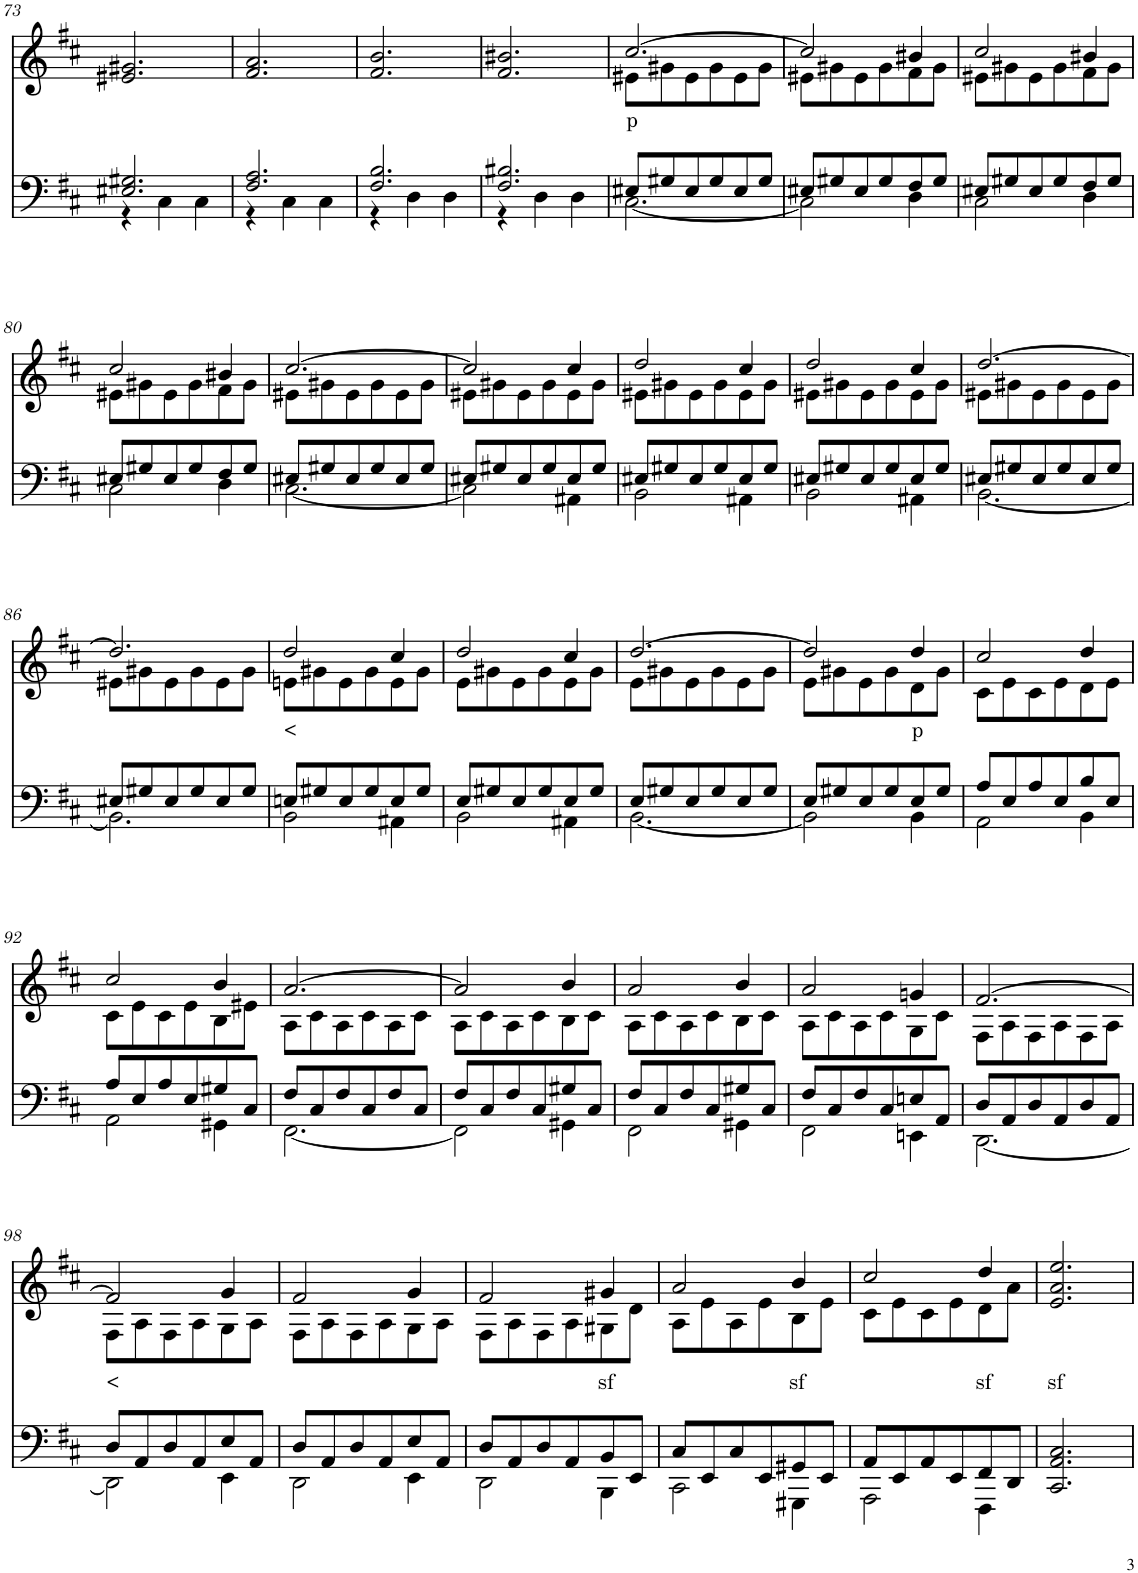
**kern	**kern	**text
*part2	*part1	*part1
*staff2	*staff1	*staff1
*I"piano	*I"piano	*
*I'Pno	*I'Pno	*
!!LO:PB:g=z
*clefF4	*clefG2	*
*k[f#c#]	*k[f#c#]	*
*D:	*D:	*
*M3/4	*M3/4	*
=73	=73	=73
*^	*	*
2.E#X/ 2.G#X/	4r	2.e#X/ 2.g#X/	.
.	4C#\	.	.
.	4C#\	.	.
=74	=74	=74	=74
2.F#/ 2.A/	4r	2.f#/ 2.a/	.
.	4C#\	.	.
.	4C#\	.	.
=75	=75	=75	=75
2.F#/ 2.B/	4r	2.f#/ 2.b/	.
.	4D\	.	.
.	4D\	.	.
=76	=76	=76	=76
2.F#/ 2.B#X/	4r	2.f#/ 2.b#X/	.
.	4D\	.	.
.	4D\	.	.
=77	=77	=77	=77
*	*	*^	*
!	!	!	!	!LO:LY:b
8E#X/L	[2.C#\	[2.cc#/	8e#X\L	p
8G#X/	.	.	8g#X\	.
8E#/	.	.	8e#\	.
8G#/	.	.	8g#\	.
8E#/	.	.	8e#\	.
8G#/J	.	.	8g#\J	.
=78	=78	=78	=78	=78
8E#X/L	2C#\]	2cc#/]	8e#X\L	.
8G#X/	.	.	8g#X\	.
8E#/	.	.	8e#\	.
8G#/	.	.	8g#\	.
8F#/	4D\	4b#X/	8f#\	.
8G#/J	.	.	8g#\J	.
=79	=79	=79	=79	=79
8E#X/L	2C#\	2cc#/	8e#X\L	.
8G#X/	.	.	8g#X\	.
8E#/	.	.	8e#\	.
8G#/	.	.	8g#\	.
8F#/	4D\	4b#X/	8f#\	.
8G#/J	.	.	8g#\J	.
!!LO:LB:g=z	!!
=80	=80	=80	=80	=80
8E#X/L	2C#\	2cc#/	8e#X\L	.
8G#X/	.	.	8g#X\	.
8E#/	.	.	8e#\	.
8G#/	.	.	8g#\	.
8F#/	4D\	4b#X/	8f#\	.
8G#/J	.	.	8g#\J	.
=81	=81	=81	=81	=81
8E#X/L	[2.C#\	[2.cc#/	8e#X\L	.
8G#X/	.	.	8g#X\	.
8E#/	.	.	8e#\	.
8G#/	.	.	8g#\	.
8E#/	.	.	8e#\	.
8G#/J	.	.	8g#\J	.
=82	=82	=82	=82	=82
8E#X/L	2C#\]	2cc#/]	8e#X\L	.
8G#X/	.	.	8g#X\	.
8E#/	.	.	8e#\	.
8G#/	.	.	8g#\	.
8E#/	4AA#X\	4cc#/	8e#\	.
8G#/J	.	.	8g#\J	.
=83	=83	=83	=83	=83
8E#X/L	2BB\	2dd/	8e#X\L	.
8G#X/	.	.	8g#X\	.
8E#/	.	.	8e#\	.
8G#/	.	.	8g#\	.
8E#/	4AA#X\	4cc#/	8e#\	.
8G#/J	.	.	8g#\J	.
=84	=84	=84	=84	=84
8E#X/L	2BB\	2dd/	8e#X\L	.
8G#X/	.	.	8g#X\	.
8E#/	.	.	8e#\	.
8G#/	.	.	8g#\	.
8E#/	4AA#X\	4cc#/	8e#\	.
8G#/J	.	.	8g#\J	.
=85	=85	=85	=85	=85
8E#X/L	[2.BB\	[2.dd/	8e#X\L	.
8G#X/	.	.	8g#X\	.
8E#/	.	.	8e#\	.
8G#/	.	.	8g#\	.
8E#/	.	.	8e#\	.
8G#/J	.	.	8g#\J	.
!!LO:LB:g=z	!!
=86	=86	=86	=86	=86
8E#X/L	2.BB\]	2.dd/]	8e#X\L	.
8G#X/	.	.	8g#X\	.
8E#/	.	.	8e#\	.
8G#/	.	.	8g#\	.
8E#/	.	.	8e#\	.
8G#/J	.	.	8g#\J	.
=87	=87	=87	=87	=87
!	!	!	!	!LO:LY:b
8En/L	2BB\	2dd/	8en\L	<
8G#X/	.	.	8g#X\	.
8E/	.	.	8e\	.
8G#/	.	.	8g#\	.
8E/	4AA#X\	4cc#/	8e\	.
8G#/J	.	.	8g#\J	.
=88	=88	=88	=88	=88
8E/L	2BB\	2dd/	8e\L	.
8G#X/	.	.	8g#X\	.
8E/	.	.	8e\	.
8G#/	.	.	8g#\	.
8E/	4AA#X\	4cc#/	8e\	.
8G#/J	.	.	8g#\J	.
=89	=89	=89	=89	=89
8E/L	[2.BB\	[2.dd/	8e\L	.
8G#X/	.	.	8g#X\	.
8E/	.	.	8e\	.
8G#/	.	.	8g#\	.
8E/	.	.	8e\	.
8G#/J	.	.	8g#\J	.
=90	=90	=90	=90	=90
8E/L	2BB\]	2dd/]	8e\L	.
8G#X/	.	.	8g#X\	.
8E/	.	.	8e\	.
8G#/	.	.	8g#\	.
!	!	!	!	!LO:LY:b
8E/	4BB\	4dd/	8d\	p
8G#/J	.	.	8g#\J	.
=91	=91	=91	=91	=91
8A/L	2AA\	2cc#/	8c#\L	.
8E/	.	.	8e\	.
8A/	.	.	8c#\	.
8E/	.	.	8e\	.
8B/	4BB\	4dd/	8d\	.
8E/J	.	.	8e\J	.
!!LO:LB:g=z	!!
=92	=92	=92	=92	=92
8A/L	2AA\	2cc#/	8c#\L	.
8E/	.	.	8e\	.
8A/	.	.	8c#\	.
8E/	.	.	8e\	.
8G#X/	4GG#X\	4b/	8B\	.
8C#/J	.	.	8e#X\J	.
=93	=93	=93	=93	=93
8F#/L	[2.FF#\	[2.a/	8A\L	.
8C#/	.	.	8c#\	.
8F#/	.	.	8A\	.
8C#/	.	.	8c#\	.
8F#/	.	.	8A\	.
8C#/J	.	.	8c#\J	.
=94	=94	=94	=94	=94
8F#/L	2FF#\]	2a/]	8A\L	.
8C#/	.	.	8c#\	.
8F#/	.	.	8A\	.
8C#/	.	.	8c#\	.
8G#X/	4GG#X\	4b/	8B\	.
8C#/J	.	.	8c#\J	.
=95	=95	=95	=95	=95
8F#/L	2FF#\	2a/	8A\L	.
8C#/	.	.	8c#\	.
8F#/	.	.	8A\	.
8C#/	.	.	8c#\	.
8G#X/	4GG#X\	4b/	8B\	.
8C#/J	.	.	8c#\J	.
=96	=96	=96	=96	=96
8F#/L	2FF#\	2a/	8A\L	.
8C#/	.	.	8c#\	.
8F#/	.	.	8A\	.
8C#/	.	.	8c#\	.
8En/	4EEn\	4gn/	8G\	.
8AA/J	.	.	8c#\J	.
=97	=97	=97	=97	=97
8D/L	[2.DD\	[2.f#/	8F#\L	.
8AA/	.	.	8A\	.
8D/	.	.	8F#\	.
8AA/	.	.	8A\	.
8D/	.	.	8F#\	.
8AA/J	.	.	8A\J	.
!!LO:LB:g=z	!!
=98	=98	=98	=98	=98
!	!	!	!	!LO:LY:b
8D/L	2DD\]	2f#/]	8F#\L	<
8AA/	.	.	8A\	.
8D/	.	.	8F#\	.
8AA/	.	.	8A\	.
8E/	4EE\	4g/	8G\	.
8AA/J	.	.	8A\J	.
=99	=99	=99	=99	=99
8D/L	2DD\	2f#/	8F#\L	.
8AA/	.	.	8A\	.
8D/	.	.	8F#\	.
8AA/	.	.	8A\	.
8E/	4EE\	4g/	8G\	.
8AA/J	.	.	8A\J	.
=100	=100	=100	=100	=100
8D/L	2DD\	2f#/	8F#\L	.
8AA/	.	.	8A\	.
8D/	.	.	8F#\	.
8AA/	.	.	8A\	.
!	!	!	!	!LO:LY:b
8BB/	4BBB\	4g#X/	8G#X\	sf
8EE/J	.	.	8d\J	.
=101	=101	=101	=101	=101
8C#/L	2CC#\	2a/	8A\L	.
8EE/	.	.	8e\	.
8C#/	.	.	8A\	.
8EE/	.	.	8e\	.
!	!	!	!	!LO:LY:b
8GG#X/	4GGG#X\	4b/	8B\	sf
8EE/J	.	.	8e\J	.
=102	=102	=102	=102	=102
8AA/L	2AAA\	2cc#/	8c#\L	.
8EE/	.	.	8e\	.
8AA/	.	.	8c#\	.
8EE/	.	.	8e\	.
!	!	!	!	!LO:LY:b
8FF#/	4FFF#\	4dd/	8d\	sf
8DD/J	.	.	8a\J	.
*v	*v	*	*	*
=103	=103	=103	=103
!	!	!	!LO:LY:b
*	*v	*v	*
2.CC#/ 2.AA/ 2.C#/	2.e/ 2.a/ 2.ee/	sf
=	=	=
*-	*-	*-
